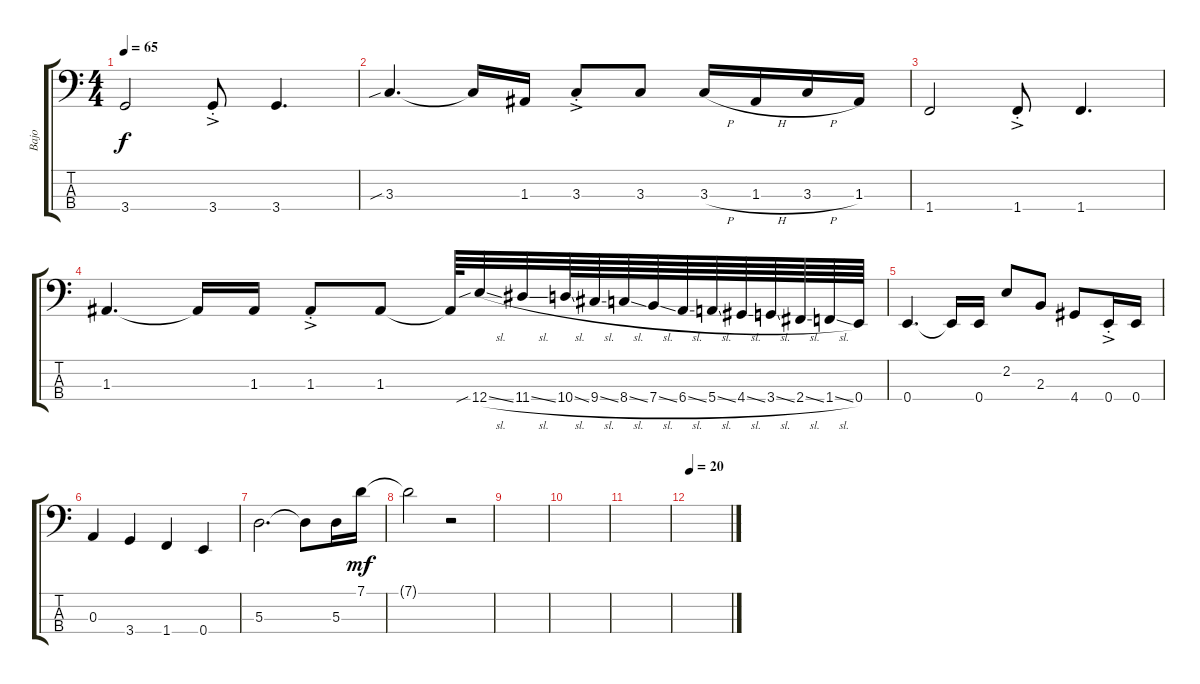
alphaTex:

\track ("Bajo" "Bajo") {instrument electricbassfinger}
\staff {score tabs}
\tuning (G2 D2 A1 E1) {hide}
\ts (4 4)
\tempo 65
\clef f4
\ks c
3.4.2{dy f} 3.4{ac st}.8 3.4.4{d} |
3.3{sib}.4{d} 3.3{t}.16 1.3.16 3.3{ac st}.8 3.3.8 3.3{h}.16 1.3{h}.16 3.3{h}.16 1.3.16 |
1.4.2 1.4{ac st}.8 1.4.4{d} |
1.3.4{d} 1.3{t}.16 1.3.16 1.3{ac st}.8 1.3.8 1.3{t}.64 12.4{sib sl}.32 11.4{sl}.32 10.4{sl}.64 9.4{sl}.64 8.4{sl}.64 7.4{sl}.64 6.4{sl}.64 5.4{sl}.64 4.4{sl}.64 3.4{sl}.64 2.4{sl}.64 1.4{sl}.64 0.4.64 |
0.4.4{d} 0.4{t}.16 0.4.16 2.2.8 2.3.8 4.4.8 0.4{ac st}.16 0.4.16 |
0.3.4 3.4.4 1.4.4 0.4.4 |
5.3.2{d} 5.3{t}.8 5.3.16 7.1.16{dy mf} |
7.1{t}.2 r.2 |
|
|
|
\tempo 20
